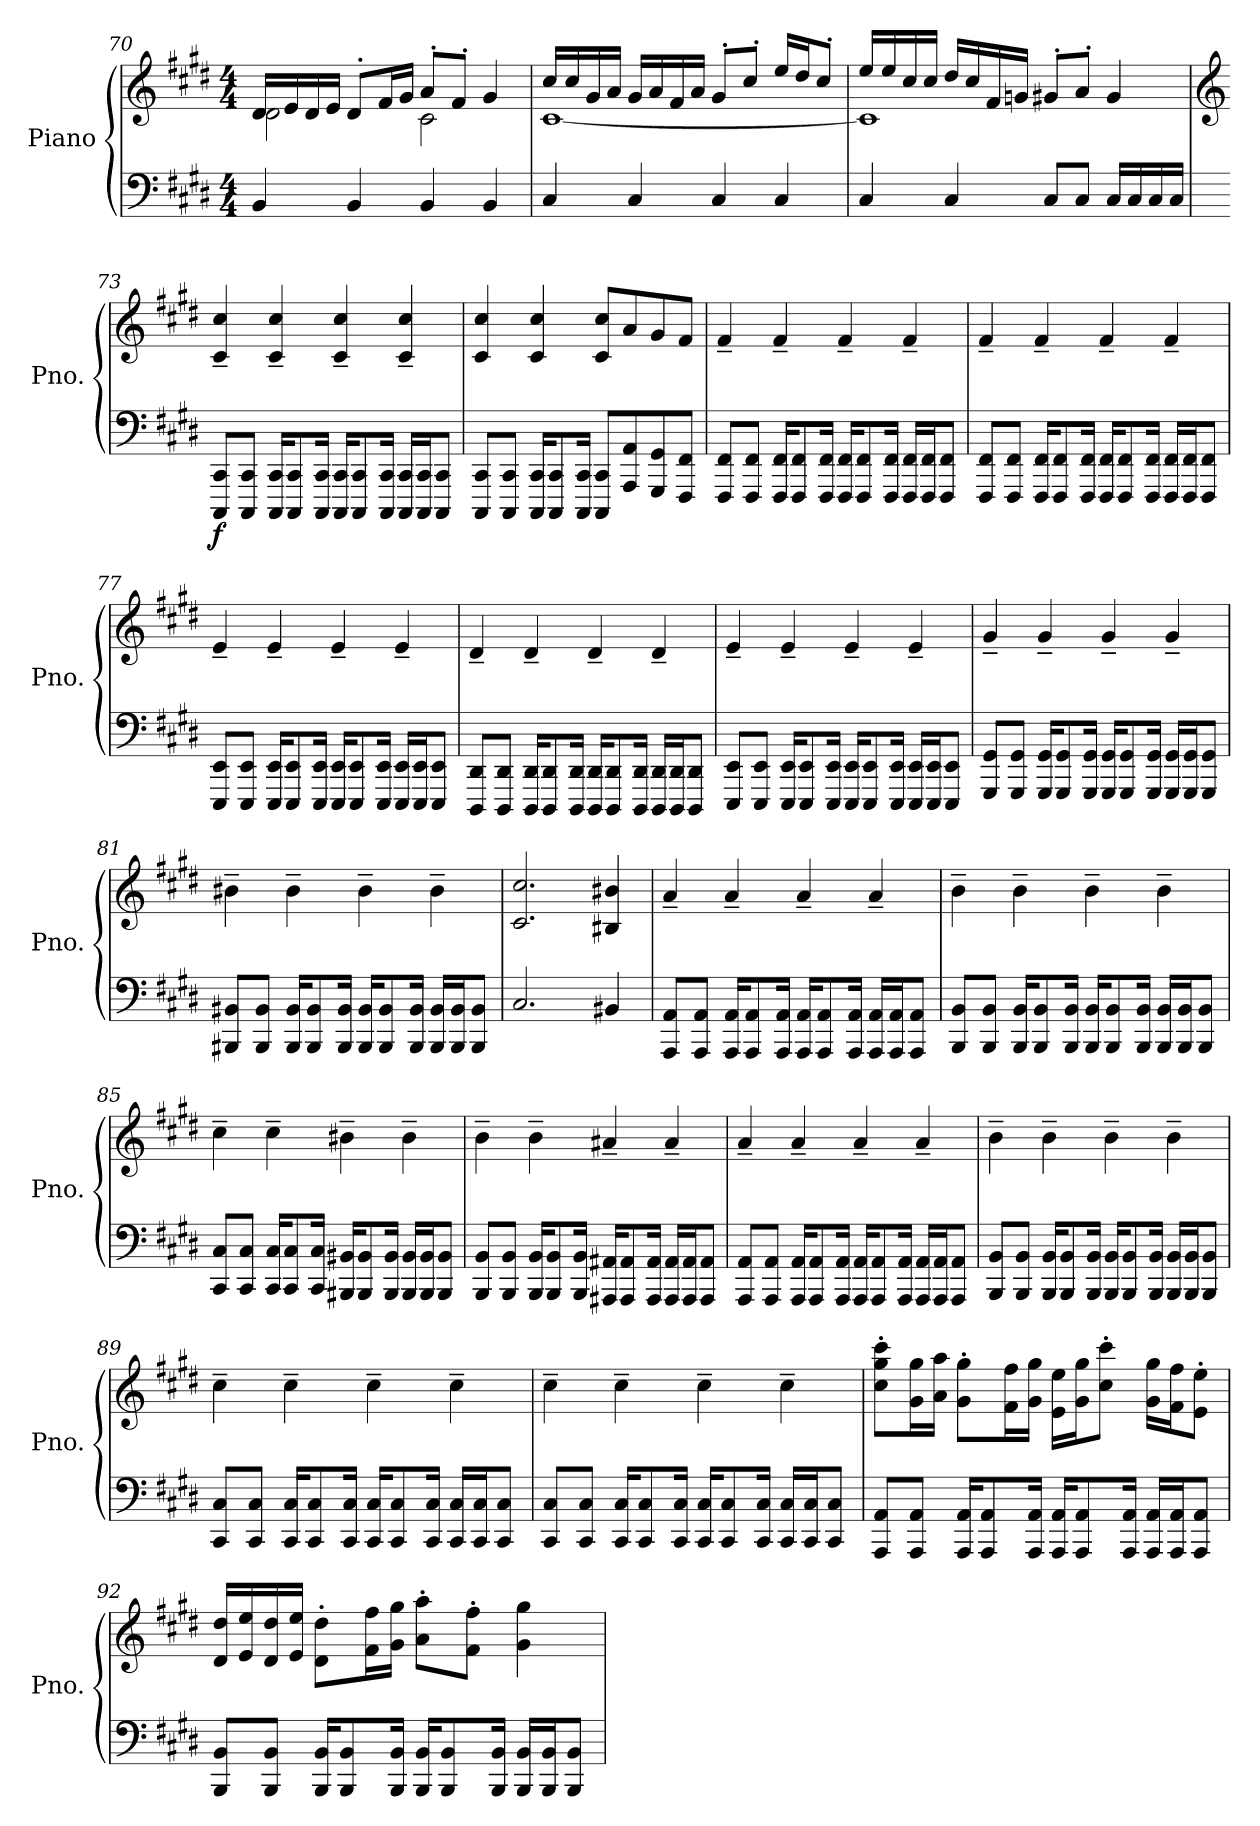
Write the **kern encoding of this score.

**kern	**kern	**dynam
*part1	*part1	*part1
*staff2	*staff1	*staff1/2
*I"Piano	*	*
*I'Pno.	*	*
!!LO:PB:g=z
*clefF4	*clefG2	*
*k[f#c#g#d#]	*k[f#c#g#d#]	*
*M4/4	*M4/4	*
=70	=70	=70
*	*^	*
4BB/	16d#/LL	2d#\	.
.	16e/	.	.
.	16d#/	.	.
.	16e/JJ	.	.
4BB/	8d#'/L	.	.
.	16f#/L	.	.
.	16g#/JJ	.	.
4BB/	8a'/L	2c#\	.
.	8f#'/J	.	.
4BB/	4g#/	.	.
=71	=71	=71	=71
4C#/	16cc#/LL	[1c#	.
.	16cc#/	.	.
.	16g#/	.	.
.	16a/JJ	.	.
4C#/	16g#/LL	.	.
.	16a/	.	.
.	16f#/	.	.
.	16a/JJ	.	.
4C#/	8g#'/L	.	.
.	8cc#'/J	.	.
4C#/	16ee/LL	.	.
.	16dd#/J	.	.
.	8cc#'/J	.	.
=72	=72	=72	=72
4C#/	16ee/LL	1c#]	.
.	16ee/	.	.
.	16cc#/	.	.
.	16cc#/JJ	.	.
4C#/	16dd#/LL	.	.
.	16cc#/	.	.
.	16f#/	.	.
.	16gn/JJ	.	.
8C#/L	8g#X'/L	.	.
8C#/J	8a'/J	.	.
16C#/LL	4g#/	.	.
16C#/	.	.	.
16C#/	.	.	.
16C#/JJ	.	.	.
*	*v	*v	*
!!LO:LB:g=z
=73	=73	=73
*	*clefG2	*
!	!	!LO:DY:b=2
8CCC#/ 8CC#/L	4c#/~ 4cc#/~	f
8CCC#/ 8CC#/J	.	.
16CCC#/ 16CC#/KL	4c#/~ 4cc#/~	.
8CCC#/ 8CC#/	.	.
16CCC#/ 16CC#/Jk	.	.
16CCC#/ 16CC#/KL	4c#/~ 4cc#/~	.
8CCC#/ 8CC#/	.	.
16CCC#/ 16CC#/Jk	.	.
16CCC#/ 16CC#/LL	4c#/~ 4cc#/~	.
16CCC#/ 16CC#/J	.	.
8CCC#/ 8CC#/J	.	.
=74	=74	=74
8CCC#/ 8CC#/L	4c#/ 4cc#/	.
8CCC#/ 8CC#/J	.	.
16CCC#/ 16CC#/KL	4c#/ 4cc#/	.
8CCC#/ 8CC#/	.	.
16CCC#/ 16CC#/Jk	.	.
8CCC#/ 8CC#/L	8c#/ 8cc#/L	.
8AAA/ 8AA/	8a/	.
8GGG#/ 8GG#/	8g#/	.
8FFF#/ 8FF#/J	8f#/J	.
=75	=75	=75
8FFF#/ 8FF#/L	4f#~/	.
8FFF#/ 8FF#/J	.	.
16FFF#/ 16FF#/KL	4f#~/	.
8FFF#/ 8FF#/	.	.
16FFF#/ 16FF#/Jk	.	.
16FFF#/ 16FF#/KL	4f#~/	.
8FFF#/ 8FF#/	.	.
16FFF#/ 16FF#/Jk	.	.
16FFF#/ 16FF#/LL	4f#~/	.
16FFF#/ 16FF#/J	.	.
8FFF#/ 8FF#/J	.	.
!!LO:LB:g=z
=76	=76	=76
8FFF#/ 8FF#/L	4f#~/	.
8FFF#/ 8FF#/J	.	.
16FFF#/ 16FF#/KL	4f#~/	.
8FFF#/ 8FF#/	.	.
16FFF#/ 16FF#/Jk	.	.
16FFF#/ 16FF#/KL	4f#~/	.
8FFF#/ 8FF#/	.	.
16FFF#/ 16FF#/Jk	.	.
16FFF#/ 16FF#/LL	4f#~/	.
16FFF#/ 16FF#/J	.	.
8FFF#/ 8FF#/J	.	.
=77	=77	=77
8EEE/ 8EE/L	4e~/	.
8EEE/ 8EE/J	.	.
16EEE/ 16EE/KL	4e~/	.
8EEE/ 8EE/	.	.
16EEE/ 16EE/Jk	.	.
16EEE/ 16EE/KL	4e~/	.
8EEE/ 8EE/	.	.
16EEE/ 16EE/Jk	.	.
16EEE/ 16EE/LL	4e~/	.
16EEE/ 16EE/J	.	.
8EEE/ 8EE/J	.	.
=78	=78	=78
8DDD#/ 8DD#/L	4d#~/	.
8DDD#/ 8DD#/J	.	.
16DDD#/ 16DD#/KL	4d#~/	.
8DDD#/ 8DD#/	.	.
16DDD#/ 16DD#/Jk	.	.
16DDD#/ 16DD#/KL	4d#~/	.
8DDD#/ 8DD#/	.	.
16DDD#/ 16DD#/Jk	.	.
16DDD#/ 16DD#/LL	4d#~/	.
16DDD#/ 16DD#/J	.	.
8DDD#/ 8DD#/J	.	.
!!LO:LB:g=z
=79	=79	=79
8EEE/ 8EE/L	4e~/	.
8EEE/ 8EE/J	.	.
16EEE/ 16EE/KL	4e~/	.
8EEE/ 8EE/	.	.
16EEE/ 16EE/Jk	.	.
16EEE/ 16EE/KL	4e~/	.
8EEE/ 8EE/	.	.
16EEE/ 16EE/Jk	.	.
16EEE/ 16EE/LL	4e~/	.
16EEE/ 16EE/J	.	.
8EEE/ 8EE/J	.	.
=80	=80	=80
8GGG#/ 8GG#/L	4g#~/	.
8GGG#/ 8GG#/J	.	.
16GGG#/ 16GG#/KL	4g#~/	.
8GGG#/ 8GG#/	.	.
16GGG#/ 16GG#/Jk	.	.
16GGG#/ 16GG#/KL	4g#~/	.
8GGG#/ 8GG#/	.	.
16GGG#/ 16GG#/Jk	.	.
16GGG#/ 16GG#/LL	4g#~/	.
16GGG#/ 16GG#/J	.	.
8GGG#/ 8GG#/J	.	.
=81	=81	=81
8BBB#X/ 8BB#X/L	4b#X~\	.
8BBB#/ 8BB#/J	.	.
16BBB#/ 16BB#/KL	4b#~\	.
8BBB#/ 8BB#/	.	.
16BBB#/ 16BB#/Jk	.	.
16BBB#/ 16BB#/KL	4b#~\	.
8BBB#/ 8BB#/	.	.
16BBB#/ 16BB#/Jk	.	.
16BBB#/ 16BB#/LL	4b#~\	.
16BBB#/ 16BB#/J	.	.
8BBB#/ 8BB#/J	.	.
=82	=82	=82
2.C#/	2.c#/ 2.cc#/	.
4BB#X/	4B#X/ 4b#X/	.
!!LO:LB:g=z
=83	=83	=83
8AAA/ 8AA/L	4a~/	.
8AAA/ 8AA/J	.	.
16AAA/ 16AA/KL	4a~/	.
8AAA/ 8AA/	.	.
16AAA/ 16AA/Jk	.	.
16AAA/ 16AA/KL	4a~/	.
8AAA/ 8AA/	.	.
16AAA/ 16AA/Jk	.	.
16AAA/ 16AA/LL	4a~/	.
16AAA/ 16AA/J	.	.
8AAA/ 8AA/J	.	.
=84	=84	=84
8BBB/ 8BB/L	4b~\	.
8BBB/ 8BB/J	.	.
16BBB/ 16BB/KL	4b~\	.
8BBB/ 8BB/	.	.
16BBB/ 16BB/Jk	.	.
16BBB/ 16BB/KL	4b~\	.
8BBB/ 8BB/	.	.
16BBB/ 16BB/Jk	.	.
16BBB/ 16BB/LL	4b~\	.
16BBB/ 16BB/J	.	.
8BBB/ 8BB/J	.	.
=85	=85	=85
8CC#/ 8C#/L	4cc#~\	.
8CC#/ 8C#/J	.	.
16CC#/ 16C#/KL	4cc#~\	.
8CC#/ 8C#/	.	.
16CC#/ 16C#/Jk	.	.
16BBB#X/ 16BB#X/KL	4b#X~\	.
8BBB#/ 8BB#/	.	.
16BBB#/ 16BB#/Jk	.	.
16BBB#/ 16BB#/LL	4b#~\	.
16BBB#/ 16BB#/J	.	.
8BBB#/ 8BB#/J	.	.
!!LO:LB:g=z
=86	=86	=86
8BBB/ 8BB/L	4b~\	.
8BBB/ 8BB/J	.	.
16BBB/ 16BB/KL	4b~\	.
8BBB/ 8BB/	.	.
16BBB/ 16BB/Jk	.	.
16AAA#X/ 16AA#X/KL	4a#X~/	.
8AAA#/ 8AA#/	.	.
16AAA#/ 16AA#/Jk	.	.
16AAA#/ 16AA#/LL	4a#~/	.
16AAA#/ 16AA#/J	.	.
8AAA#/ 8AA#/J	.	.
=87	=87	=87
8AAA/ 8AA/L	4a~/	.
8AAA/ 8AA/J	.	.
16AAA/ 16AA/KL	4a~/	.
8AAA/ 8AA/	.	.
16AAA/ 16AA/Jk	.	.
16AAA/ 16AA/KL	4a~/	.
8AAA/ 8AA/	.	.
16AAA/ 16AA/Jk	.	.
16AAA/ 16AA/LL	4a~/	.
16AAA/ 16AA/J	.	.
8AAA/ 8AA/J	.	.
=88	=88	=88
8BBB/ 8BB/L	4b~\	.
8BBB/ 8BB/J	.	.
16BBB/ 16BB/KL	4b~\	.
8BBB/ 8BB/	.	.
16BBB/ 16BB/Jk	.	.
16BBB/ 16BB/KL	4b~\	.
8BBB/ 8BB/	.	.
16BBB/ 16BB/Jk	.	.
16BBB/ 16BB/LL	4b~\	.
16BBB/ 16BB/J	.	.
8BBB/ 8BB/J	.	.
!!LO:PB:g=z
=89	=89	=89
8CC#/ 8C#/L	4cc#~\	.
8CC#/ 8C#/J	.	.
16CC#/ 16C#/KL	4cc#~\	.
8CC#/ 8C#/	.	.
16CC#/ 16C#/Jk	.	.
16CC#/ 16C#/KL	4cc#~\	.
8CC#/ 8C#/	.	.
16CC#/ 16C#/Jk	.	.
16CC#/ 16C#/LL	4cc#~\	.
16CC#/ 16C#/J	.	.
8CC#/ 8C#/J	.	.
=90	=90	=90
8CC#/ 8C#/L	4cc#~\	.
8CC#/ 8C#/J	.	.
16CC#/ 16C#/KL	4cc#~\	.
8CC#/ 8C#/	.	.
16CC#/ 16C#/Jk	.	.
16CC#/ 16C#/KL	4cc#~\	.
8CC#/ 8C#/	.	.
16CC#/ 16C#/Jk	.	.
16CC#/ 16C#/LL	4cc#~\	.
16CC#/ 16C#/J	.	.
8CC#/ 8C#/J	.	.
=91	=91	=91
8AAA/ 8AA/L	8cc#\' 8gg#\' 8ccc#\'L	.
8AAA/ 8AA/J	16g#\ 16gg#\L	.
.	16a\ 16aa\JJ	.
16AAA/ 16AA/KL	8g#\' 8gg#\'L	.
8AAA/ 8AA/	.	.
.	16f#\ 16ff#\L	.
16AAA/ 16AA/Jk	16g#\ 16gg#\JJ	.
16AAA/ 16AA/KL	16e\ 16ee\LL	.
8AAA/ 8AA/	16g#\ 16gg#\J	.
.	8cc#\' 8ccc#\'J	.
16AAA/ 16AA/Jk	.	.
16AAA/ 16AA/LL	16g#\ 16gg#\LL	.
16AAA/ 16AA/J	16f#\ 16ff#\J	.
8AAA/ 8AA/J	8e\' 8ee\'J	.
!!LO:LB:g=z
=92	=92	=92
8BBB/ 8BB/L	16d#/ 16dd#/LL	.
.	16e/ 16ee/	.
8BBB/ 8BB/J	16d#/ 16dd#/	.
.	16e/ 16ee/JJ	.
16BBB/ 16BB/KL	8d#\' 8dd#\'L	.
8BBB/ 8BB/	.	.
.	16f#\ 16ff#\L	.
16BBB/ 16BB/Jk	16g#\ 16gg#\JJ	.
16BBB/ 16BB/KL	8a\' 8aa\'L	.
8BBB/ 8BB/	.	.
.	8f#\' 8ff#\'J	.
16BBB/ 16BB/Jk	.	.
16BBB/ 16BB/LL	4g#\ 4gg#\	.
16BBB/ 16BB/J	.	.
8BBB/ 8BB/J	.	.
=	=	=
*-	*-	*-
